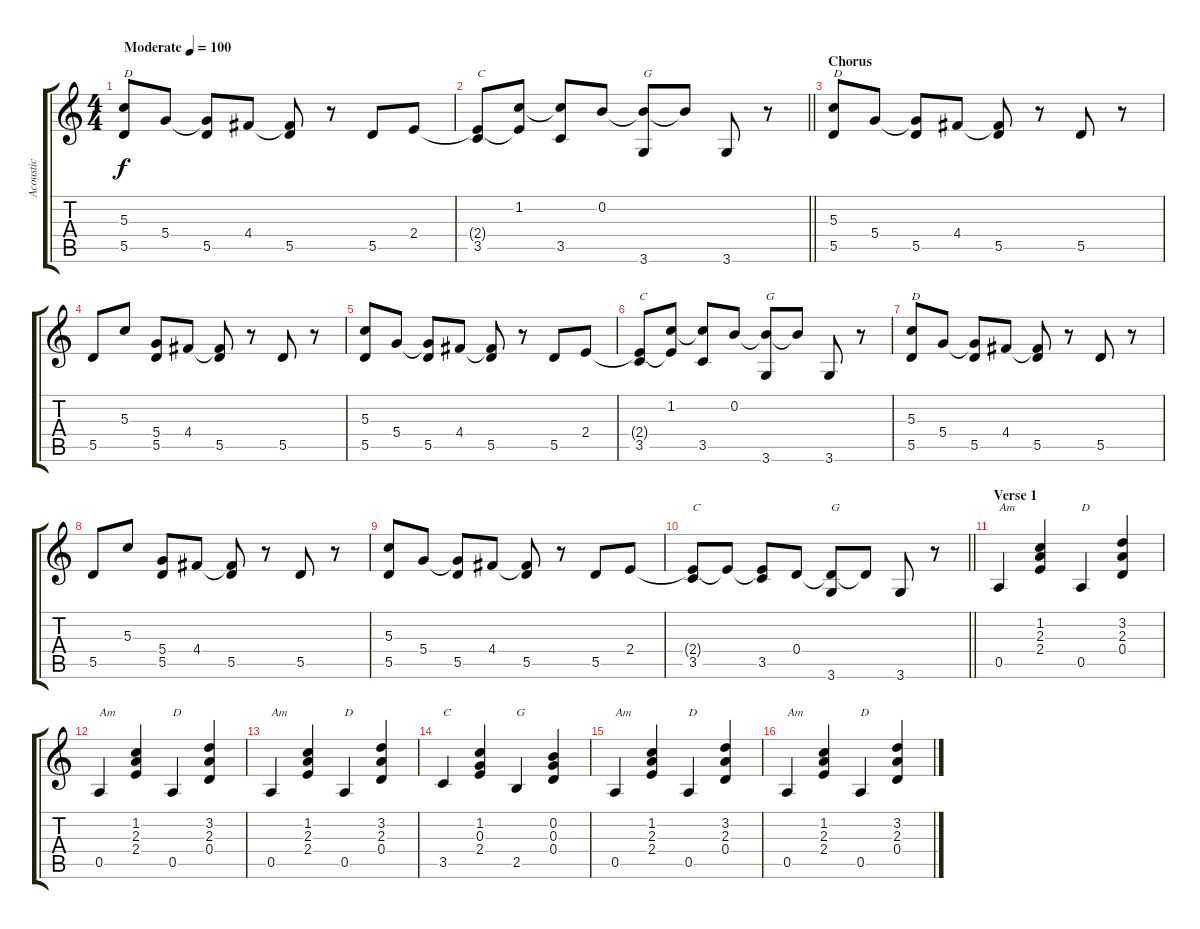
\track ("Acoustic" "Acoustic") {instrument acousticguitarsteel}
\staff {score tabs}
\tuning (E4 B3 G3 D3 A2 E2) {hide}
\ts (4 4)
\tempo (100 "Moderate")
\clef g2
\ks c
(5.3 5.5).8{txt "D" dy f instrument acousticguitarsteel} 5.4.8 (5.4{t} 5.5).8 4.4.8 (4.4{t} 5.5).8 r.8 5.5.8 2.4.8 |
\barLineRight lightlight
(2.4{t} 3.5).8{txt "C"} (1.2 2.4{t}).8 (1.2{t} 3.5).8 0.2.8 (0.2{t} 3.6).8{txt "G"} 0.2{t}.8 3.6.8 r.8 |
\section ("" "Chorus")
(5.3 5.5).8{txt "D"} 5.4.8 (5.4{t} 5.5).8 4.4.8 (4.4{t} 5.5).8 r.8 5.5.8 r.8 |
5.5.8 5.3.8 (5.4 5.5).8 4.4.8 (4.4{t} 5.5).8 r.8 5.5.8 r.8 |
(5.3 5.5).8 5.4.8 (5.4{t} 5.5).8 4.4.8 (4.4{t} 5.5).8 r.8 5.5.8 2.4.8 |
(2.4{t} 3.5).8{txt "C"} (1.2 2.4{t}).8 (1.2{t} 3.5).8 0.2.8 (0.2{t} 3.6).8{txt "G"} 0.2{t}.8 3.6.8 r.8 |
(5.3 5.5).8{txt "D"} 5.4.8 (5.4{t} 5.5).8 4.4.8 (4.4{t} 5.5).8 r.8 5.5.8 r.8 |
5.5.8 5.3.8 (5.4 5.5).8 4.4.8 (4.4{t} 5.5).8 r.8 5.5.8 r.8 |
(5.3 5.5).8 5.4.8 (5.4{t} 5.5).8 4.4.8 (4.4{t} 5.5).8 r.8 5.5.8 2.4.8 |
\barLineRight lightlight
(2.4{t} 3.5).8{txt "C"} 2.4{t}.8 (2.4{t} 3.5).8 0.4.8 (0.4{t} 3.6).8{txt "G"} 0.4{t}.8 3.6.8 r.8 |
\section ("" "Verse 1")
0.5.4{txt "Am"} (1.2 2.3 2.4).4 0.5.4{txt "D"} (3.2 2.3 0.4).4 |
0.5.4{txt "Am"} (1.2 2.3 2.4).4 0.5.4{txt "D"} (3.2 2.3 0.4).4 |
0.5.4{txt "Am"} (1.2 2.3 2.4).4 0.5.4{txt "D"} (3.2 2.3 0.4).4 |
3.5.4{txt "C"} (1.2 0.3 2.4).4 2.5.4{txt "G"} (0.2 0.3 0.4).4 |
0.5.4{txt "Am"} (1.2 2.3 2.4).4 0.5.4{txt "D"} (3.2 2.3 0.4).4 |
0.5.4{txt "Am"} (1.2 2.3 2.4).4 0.5.4{txt "D"} (3.2 2.3 0.4).4
